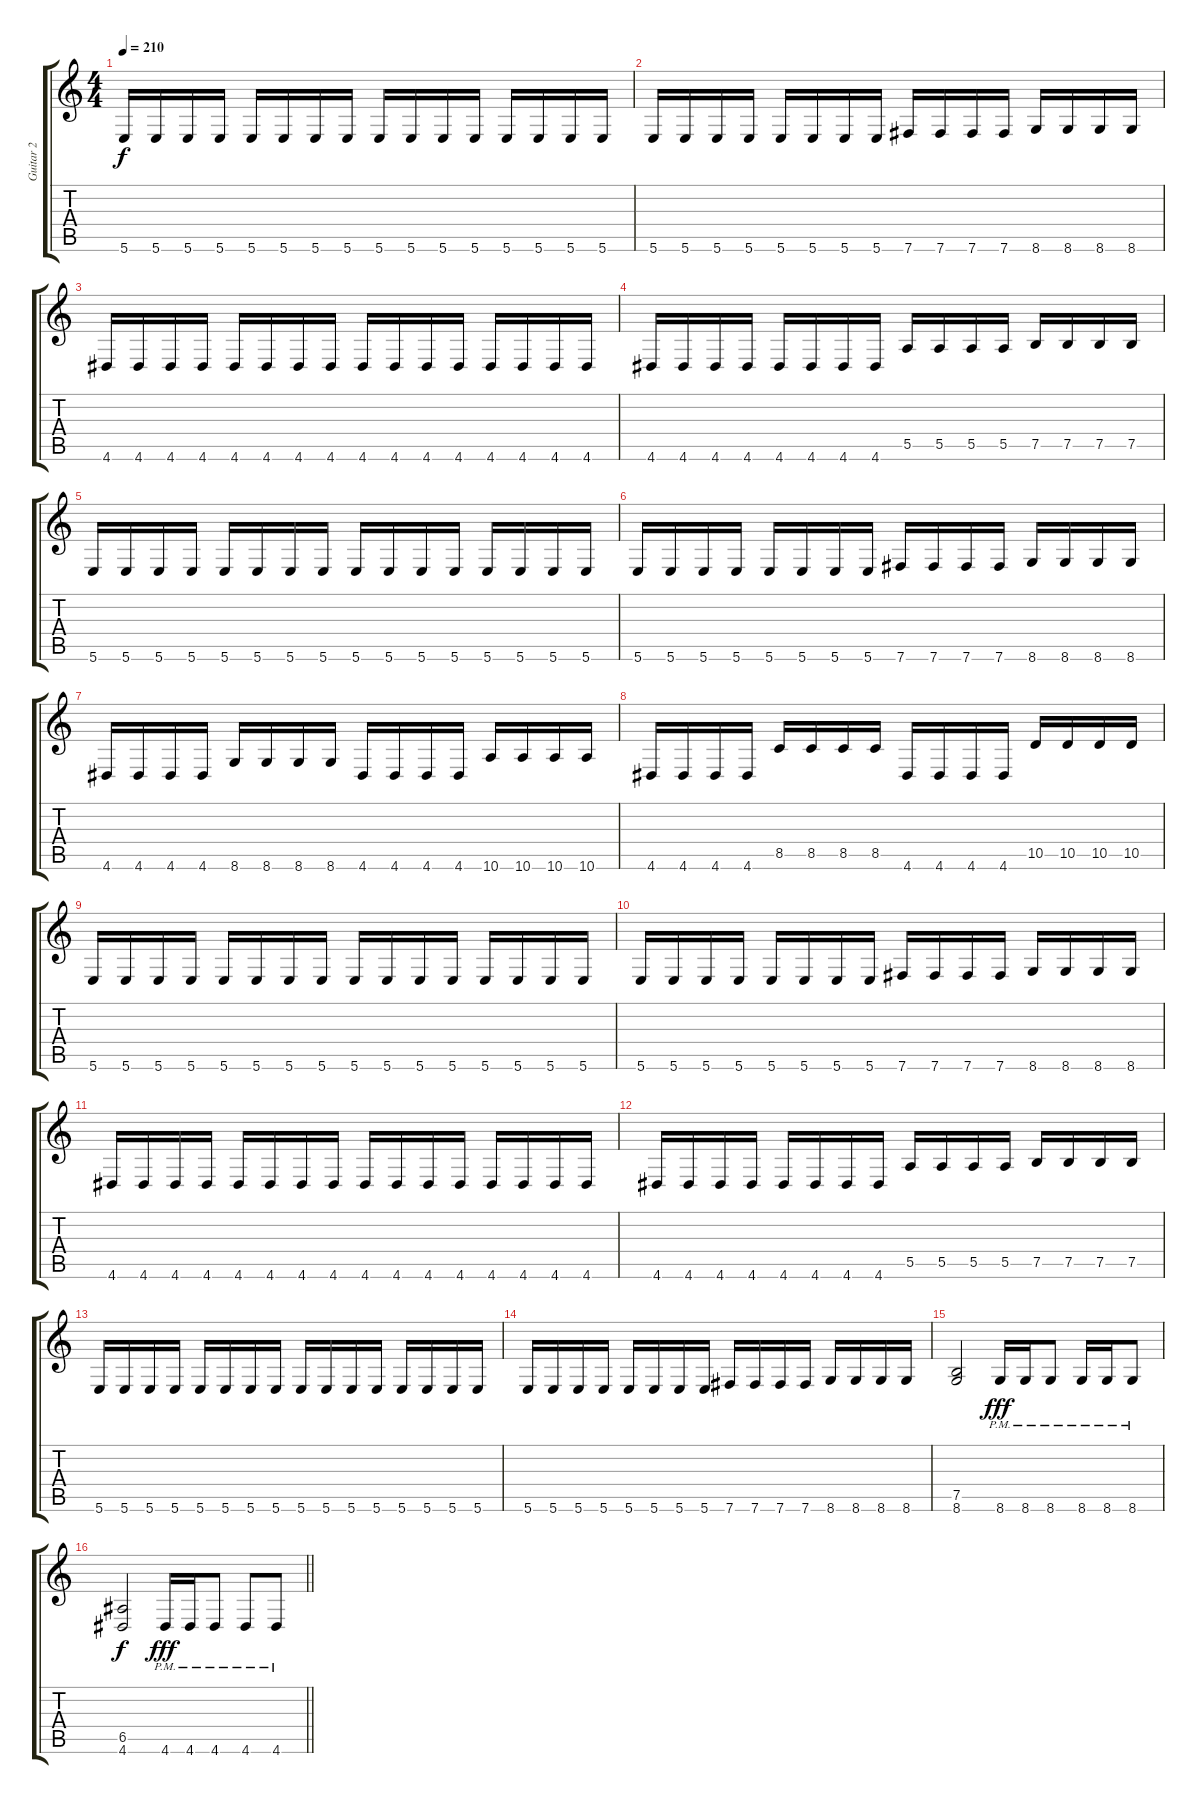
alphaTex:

\track ("Guitar 2" "Guitar 2") {instrument distortionguitar}
\staff {score tabs}
\tuning (B3 Gb3 D3 A2 E2 B1) {hide}
\ts (4 4)
\tempo 210
\clef g2
\ks c
5.6.16{dy f} 5.6.16 5.6.16 5.6.16 5.6.16 5.6.16 5.6.16 5.6.16 5.6.16 5.6.16 5.6.16 5.6.16 5.6.16 5.6.16 5.6.16 5.6.16 |
5.6.16 5.6.16 5.6.16 5.6.16 5.6.16 5.6.16 5.6.16 5.6.16 7.6.16 7.6.16 7.6.16 7.6.16 8.6.16 8.6.16 8.6.16 8.6.16 |
4.6.16 4.6.16 4.6.16 4.6.16 4.6.16 4.6.16 4.6.16 4.6.16 4.6.16 4.6.16 4.6.16 4.6.16 4.6.16 4.6.16 4.6.16 4.6.16 |
4.6.16 4.6.16 4.6.16 4.6.16 4.6.16 4.6.16 4.6.16 4.6.16 5.5.16 5.5.16 5.5.16 5.5.16 7.5.16 7.5.16 7.5.16 7.5.16 |
5.6.16 5.6.16 5.6.16 5.6.16 5.6.16 5.6.16 5.6.16 5.6.16 5.6.16 5.6.16 5.6.16 5.6.16 5.6.16 5.6.16 5.6.16 5.6.16 |
5.6.16 5.6.16 5.6.16 5.6.16 5.6.16 5.6.16 5.6.16 5.6.16 7.6.16 7.6.16 7.6.16 7.6.16 8.6.16 8.6.16 8.6.16 8.6.16 |
4.6.16 4.6.16 4.6.16 4.6.16 8.6.16 8.6.16 8.6.16 8.6.16 4.6.16 4.6.16 4.6.16 4.6.16 10.6.16 10.6.16 10.6.16 10.6.16 |
4.6.16 4.6.16 4.6.16 4.6.16 8.5.16 8.5.16 8.5.16 8.5.16 4.6.16 4.6.16 4.6.16 4.6.16 10.5.16 10.5.16 10.5.16 10.5.16 |
5.6.16 5.6.16 5.6.16 5.6.16 5.6.16 5.6.16 5.6.16 5.6.16 5.6.16 5.6.16 5.6.16 5.6.16 5.6.16 5.6.16 5.6.16 5.6.16 |
5.6.16 5.6.16 5.6.16 5.6.16 5.6.16 5.6.16 5.6.16 5.6.16 7.6.16 7.6.16 7.6.16 7.6.16 8.6.16 8.6.16 8.6.16 8.6.16 |
4.6.16 4.6.16 4.6.16 4.6.16 4.6.16 4.6.16 4.6.16 4.6.16 4.6.16 4.6.16 4.6.16 4.6.16 4.6.16 4.6.16 4.6.16 4.6.16 |
4.6.16 4.6.16 4.6.16 4.6.16 4.6.16 4.6.16 4.6.16 4.6.16 5.5.16 5.5.16 5.5.16 5.5.16 7.5.16 7.5.16 7.5.16 7.5.16 |
5.6.16 5.6.16 5.6.16 5.6.16 5.6.16 5.6.16 5.6.16 5.6.16 5.6.16 5.6.16 5.6.16 5.6.16 5.6.16 5.6.16 5.6.16 5.6.16 |
5.6.16 5.6.16 5.6.16 5.6.16 5.6.16 5.6.16 5.6.16 5.6.16 7.6.16 7.6.16 7.6.16 7.6.16 8.6.16 8.6.16 8.6.16 8.6.16 |
(7.5 8.6).2 8.6{pm}.16{dy fff} 8.6{pm}.16 8.6{pm}.8 8.6{pm}.16 8.6{pm}.16 8.6{pm}.8 |
\barLineRight lightlight
(6.5 4.6).2{dy f} 4.6{pm}.16{dy fff} 4.6{pm}.16 4.6{pm}.8 4.6{pm}.8 4.6{pm}.8
